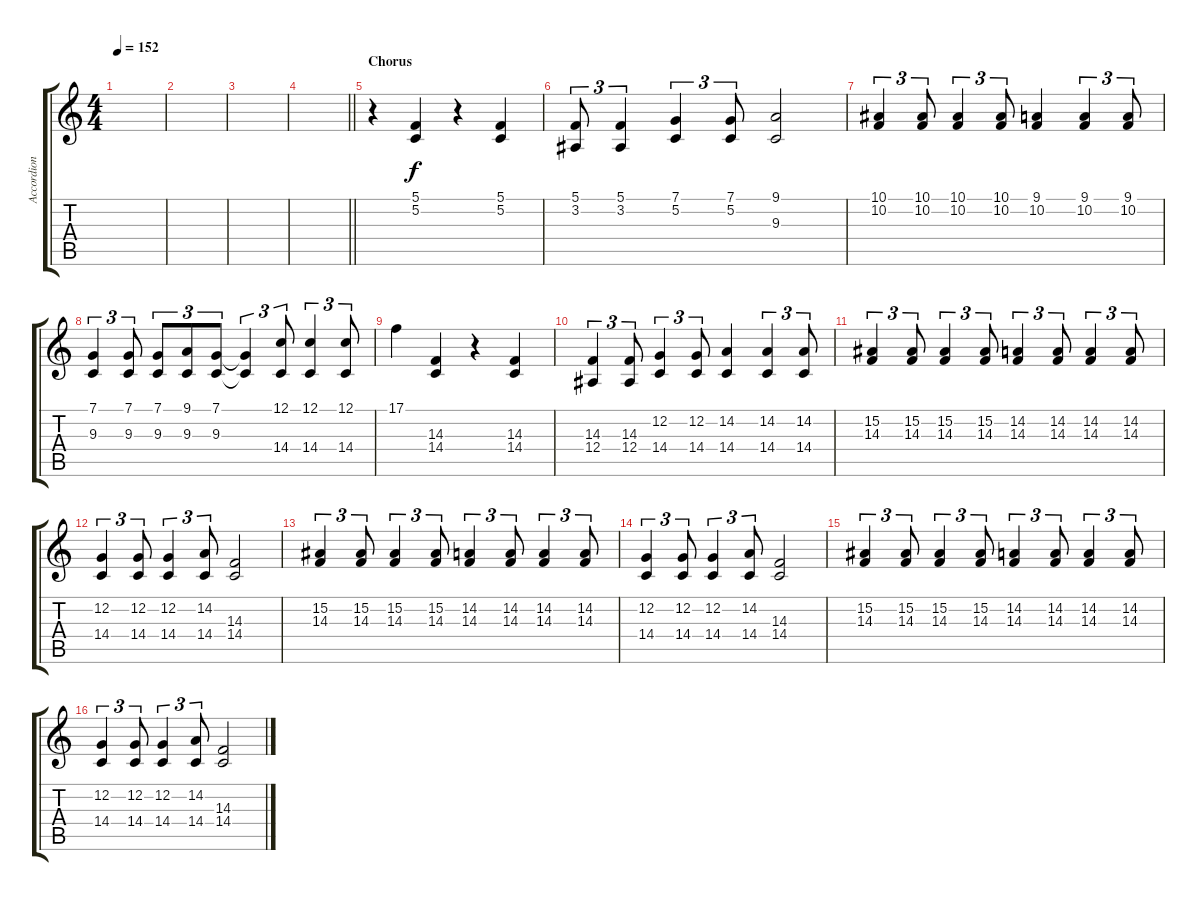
\track ("Accordion" "Accordion") {instrument accordion}
\staff {score tabs}
\tuning (C4 G3 Eb3 Bb2 F2 C2) {hide}
\ts (4 4)
\tempo 152
\clef g2
\ks c
|
|
|
\barLineRight lightlight
|
\section ("" "Chorus")
r.4 (5.1 5.2).4 r.4 (5.1 5.2).4 |
(5.1 3.2).8{tu (3 2)} (5.1 3.2).4{tu (3 2)} (7.1 5.2).4{tu (3 2)} (7.1 5.2).8{tu (3 2)} (9.1 9.3).2 |
(10.1 10.2).4{tu (3 2)} (10.1 10.2).8{tu (3 2)} (10.1 10.2).4{tu (3 2)} (10.1 10.2).8{tu (3 2)} (9.1 10.2).4 (9.1 10.2).4{tu (3 2)} (9.1 10.2).8{tu (3 2)} |
(7.1 9.3).4{tu (3 2)} (7.1 9.3).8{tu (3 2)} (7.1 9.3).8{tu (3 2)} (9.1 9.3).8{tu (3 2)} (7.1 9.3).8{tu (3 2)} (7.1{t} 9.3{t}).4{tu (3 2)} (12.1 14.4).8{tu (3 2)} (12.1 14.4).4{tu (3 2)} (12.1 14.4).8{tu (3 2)} |
17.1.4 (14.3 14.4).4 r.4 (14.3 14.4).4 |
(14.3 12.4).4{tu (3 2)} (14.3 12.4).8{tu (3 2)} (12.2 14.4).4{tu (3 2)} (12.2 14.4).8{tu (3 2)} (14.2 14.4).4 (14.2 14.4).4{tu (3 2)} (14.2 14.4).8{tu (3 2)} |
(15.2 14.3).4{tu (3 2)} (15.2 14.3).8{tu (3 2)} (15.2 14.3).4{tu (3 2)} (15.2 14.3).8{tu (3 2)} (14.2 14.3).4{tu (3 2)} (14.2 14.3).8{tu (3 2)} (14.2 14.3).4{tu (3 2)} (14.2 14.3).8{tu (3 2)} |
(12.2 14.4).4{tu (3 2)} (12.2 14.4).8{tu (3 2)} (12.2 14.4).4{tu (3 2)} (14.2 14.4).8{tu (3 2)} (14.3 14.4).2 |
(15.2 14.3).4{tu (3 2)} (15.2 14.3).8{tu (3 2)} (15.2 14.3).4{tu (3 2)} (15.2 14.3).8{tu (3 2)} (14.2 14.3).4{tu (3 2)} (14.2 14.3).8{tu (3 2)} (14.2 14.3).4{tu (3 2)} (14.2 14.3).8{tu (3 2)} |
(12.2 14.4).4{tu (3 2)} (12.2 14.4).8{tu (3 2)} (12.2 14.4).4{tu (3 2)} (14.2 14.4).8{tu (3 2)} (14.3 14.4).2 |
(15.2 14.3).4{tu (3 2)} (15.2 14.3).8{tu (3 2)} (15.2 14.3).4{tu (3 2)} (15.2 14.3).8{tu (3 2)} (14.2 14.3).4{tu (3 2)} (14.2 14.3).8{tu (3 2)} (14.2 14.3).4{tu (3 2)} (14.2 14.3).8{tu (3 2)} |
(12.2 14.4).4{tu (3 2)} (12.2 14.4).8{tu (3 2)} (12.2 14.4).4{tu (3 2)} (14.2 14.4).8{tu (3 2)} (14.3 14.4).2
